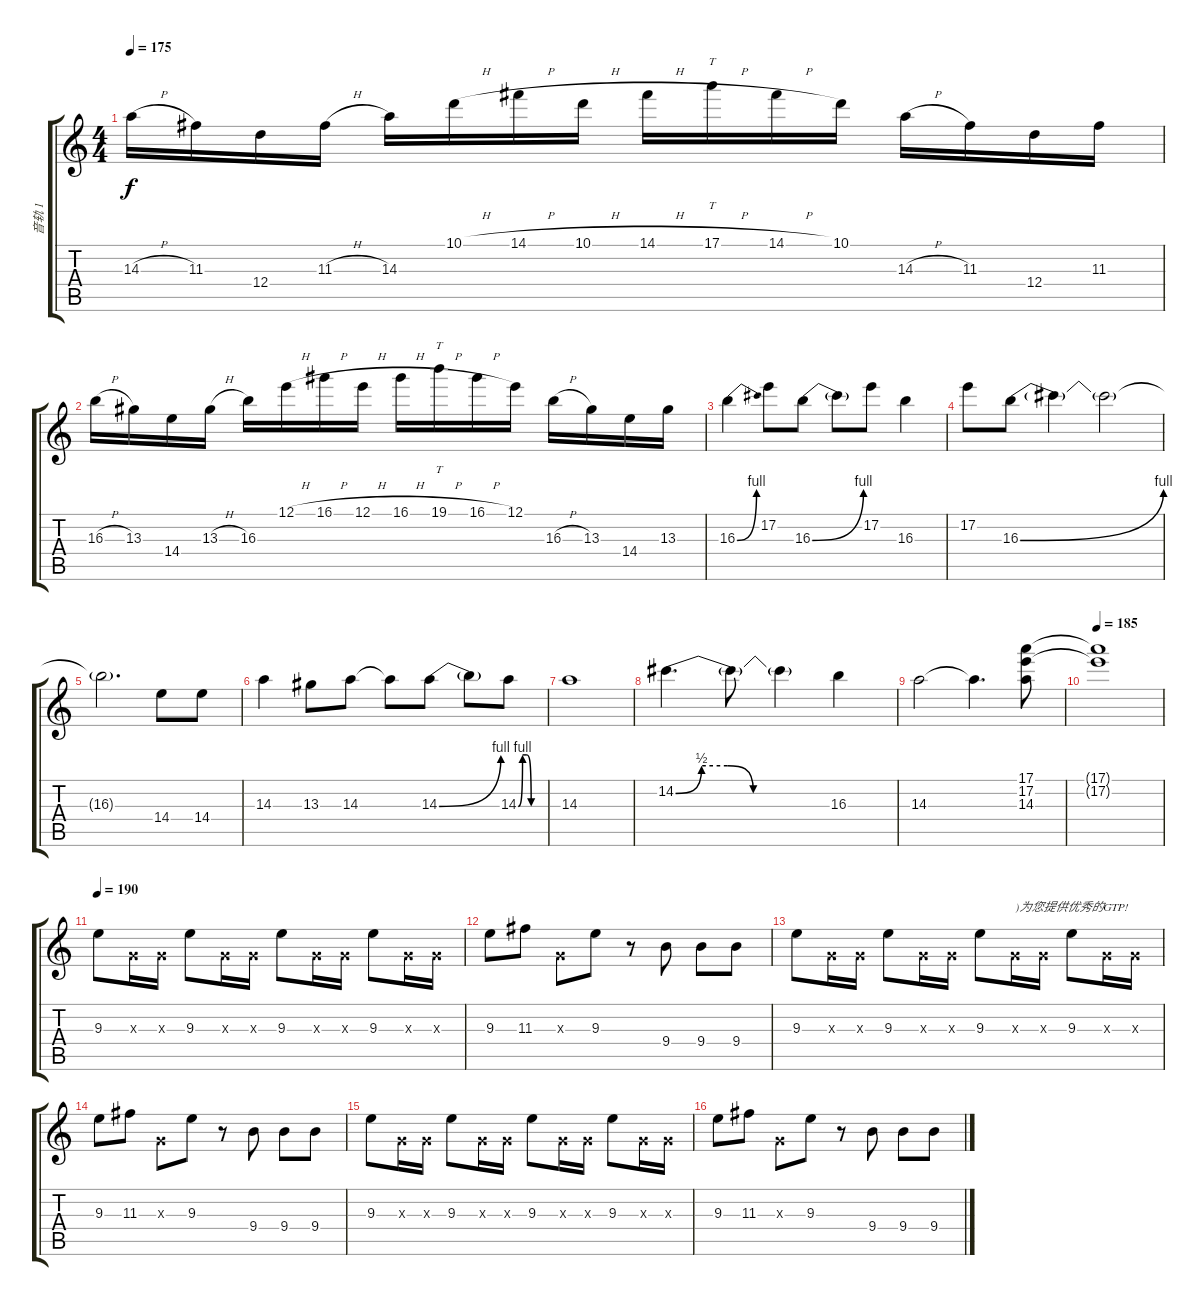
\track ("音轨 1" "音轨 1") {instrument overdrivenguitar}
\staff {score tabs}
\tuning (E4 B3 G3 D3 A2 E2) {hide}
\ts (4 4)
\tempo 175
\clef g2
\ks c
14.3{h}.16{dy f} 11.3.16 12.4.16 11.3{h}.16 14.3.16 10.1{h}.16 14.1{h}.16 10.1{h}.16 14.1{h}.16 17.1{h}.16{tt} 14.1{h}.16 10.1.16 14.3{h}.16 11.3.16 12.4.16 11.3.16 |
16.3{h}.16 13.3.16 14.4.16 13.3{h}.16 16.3.16 12.1{h}.16 16.1{h}.16 12.1{h}.16 16.1{h}.16 19.1{h}.16{tt} 16.1{h}.16 12.1.16 16.3{h}.16 13.3.16 14.4.16 13.3.16 |
16.3{be (bend 0 0 60 4)}.4 17.2.8 16.3{be (bend 0 0 60 4)}.8 16.3{t}.8 17.2.8 16.3.4 |
17.2.8 16.3{be (bend 0 0 60 4)}.8 16.3{t}.4 16.3{t}.2 |
16.3{t}.2{d} 14.4.8 14.4.8 |
14.3.4 13.3.8 14.3.8 14.3{t}.8 14.3{be (bend 0 0 60 4)}.8 14.3{t}.8 14.3{be (custom 0 0 10 4 20 4 30 0 60 0)}.8 |
14.3.1 |
14.2{be (custom 0 0 10 2 20 2 30 0 60 0)}.4{d} 14.2{t}.8 14.2{t}.4 16.3.4 |
14.3.2 14.3{t}.4{d} (17.1 17.2 14.3).8 |
\tempo 185
(17.1{t} 17.2{t}).1 |
\tempo 190
9.3.8 0.3{x}.16 0.3{x}.16 9.3.8 0.3{x}.16 0.3{x}.16 9.3.8 0.3{x}.16 0.3{x}.16 9.3.8 0.3{x}.16 0.3{x}.16 |
9.3.8 11.3.8 0.3{x}.8 9.3.8 r.8 9.4.8 9.4.8 9.4.8 |
9.3.8 0.3{x}.16 0.3{x}.16 9.3.8 0.3{x}.16 0.3{x}.16 9.3.8 0.3{x}.16{txt ")为您提供优秀的GTP!"} 0.3{x}.16 9.3.8 0.3{x}.16 0.3{x}.16 |
9.3.8 11.3.8 0.3{x}.8 9.3.8 r.8 9.4.8 9.4.8 9.4.8 |
9.3.8 0.3{x}.16 0.3{x}.16 9.3.8 0.3{x}.16 0.3{x}.16 9.3.8 0.3{x}.16 0.3{x}.16 9.3.8 0.3{x}.16 0.3{x}.16 |
9.3.8 11.3.8 0.3{x}.8 9.3.8 r.8 9.4.8 9.4.8 9.4.8
